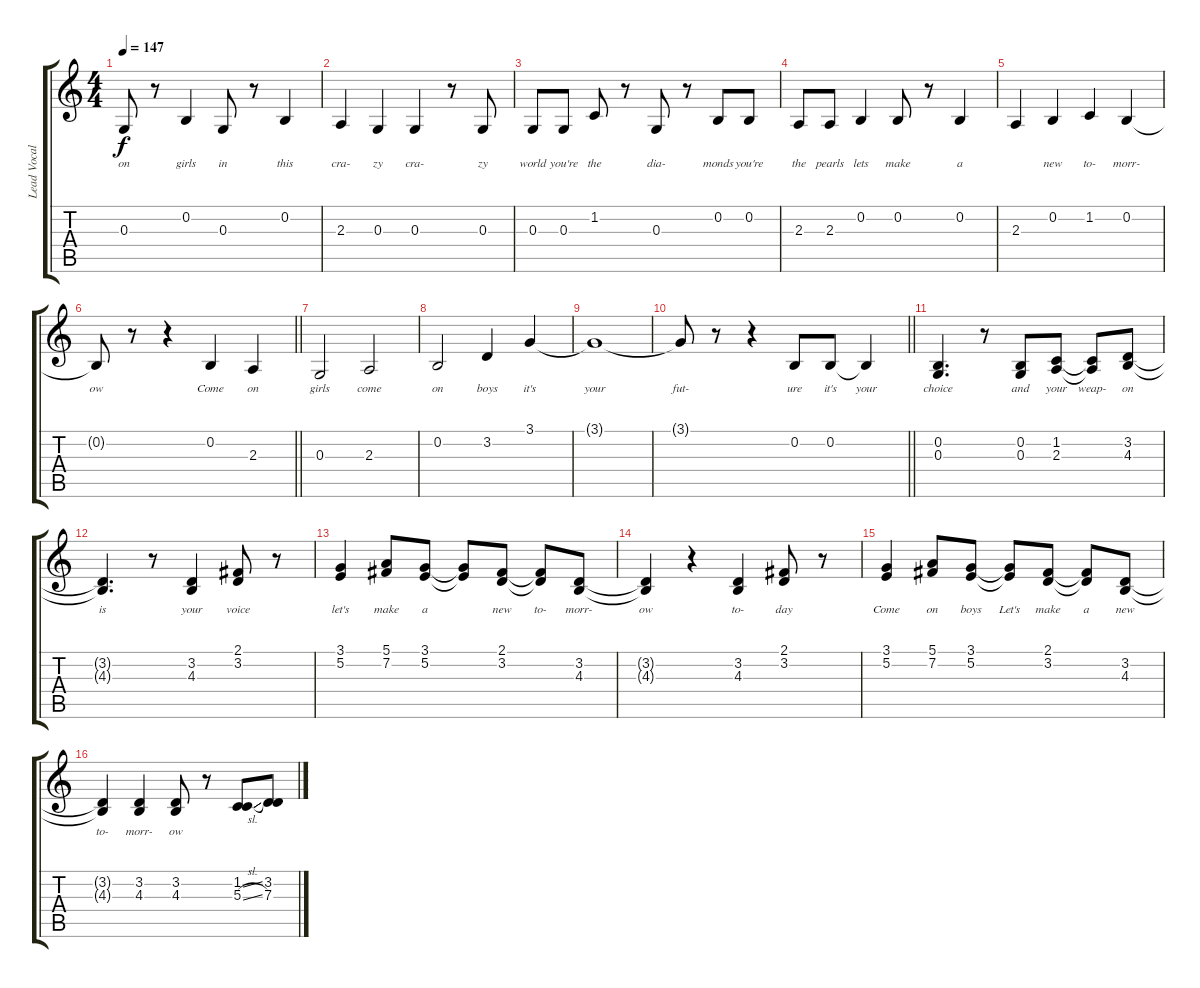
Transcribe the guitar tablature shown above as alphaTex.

\track ("Lead Vocals" "Lead Vocal") {instrument voiceoohs}
\staff {score tabs}
\tuning (E4 B3 G3 D3 A2 E2) {hide}
\ts (4 4)
\tempo 147
\clef g2
\ks c
0.3.8{lyrics (0 "on") lyrics (1 "") lyrics (2 "") lyrics (3 "") lyrics (4 "") dy f} r.8 0.2.4{lyrics (0 "girls") lyrics (1 "") lyrics (2 "") lyrics (3 "") lyrics (4 "")} 0.3.8{lyrics (0 "in") lyrics (1 "") lyrics (2 "") lyrics (3 "") lyrics (4 "")} r.8 0.2.4{lyrics (0 "this") lyrics (1 "") lyrics (2 "") lyrics (3 "") lyrics (4 "")} |
2.3.4{lyrics (0 "cra-") lyrics (1 "") lyrics (2 "") lyrics (3 "") lyrics (4 "")} 0.3.4{lyrics (0 "zy") lyrics (1 "") lyrics (2 "") lyrics (3 "") lyrics (4 "")} 0.3.4{lyrics (0 "cra-") lyrics (1 "") lyrics (2 "") lyrics (3 "") lyrics (4 "")} r.8 0.3.8{lyrics (0 "zy") lyrics (1 "") lyrics (2 "") lyrics (3 "") lyrics (4 "")} |
0.3.8{lyrics (0 "world") lyrics (1 "") lyrics (2 "") lyrics (3 "") lyrics (4 "")} 0.3.8{lyrics (0 "you're") lyrics (1 "") lyrics (2 "") lyrics (3 "") lyrics (4 "")} 1.2.8{lyrics (0 "the") lyrics (1 "") lyrics (2 "") lyrics (3 "") lyrics (4 "")} r.8 0.3.8{lyrics (0 "dia-") lyrics (1 "") lyrics (2 "") lyrics (3 "") lyrics (4 "")} r.8 0.2.8{lyrics (0 "monds") lyrics (1 "") lyrics (2 "") lyrics (3 "") lyrics (4 "")} 0.2.8{lyrics (0 "you're") lyrics (1 "") lyrics (2 "") lyrics (3 "") lyrics (4 "")} |
2.3.8{lyrics (0 "the") lyrics (1 "") lyrics (2 "") lyrics (3 "") lyrics (4 "")} 2.3.8{lyrics (0 "pearls") lyrics (1 "") lyrics (2 "") lyrics (3 "") lyrics (4 "")} 0.2.4{lyrics (0 "lets") lyrics (1 "") lyrics (2 "") lyrics (3 "") lyrics (4 "")} 0.2.8{lyrics (0 "make") lyrics (1 "") lyrics (2 "") lyrics (3 "") lyrics (4 "")} r.8 0.2.4{lyrics (0 "a") lyrics (1 "") lyrics (2 "") lyrics (3 "") lyrics (4 "")} |
2.3.4{lyrics (0 "") lyrics (1 "") lyrics (2 "") lyrics (3 "") lyrics (4 "")} 0.2.4{lyrics (0 "new") lyrics (1 "") lyrics (2 "") lyrics (3 "") lyrics (4 "")} 1.2.4{lyrics (0 "to-") lyrics (1 "") lyrics (2 "") lyrics (3 "") lyrics (4 "")} 0.2.4{lyrics (0 "morr-") lyrics (1 "") lyrics (2 "") lyrics (3 "") lyrics (4 "")} |
\barLineRight lightlight
0.2{t}.8{lyrics (0 "ow") lyrics (1 "") lyrics (2 "") lyrics (3 "") lyrics (4 "")} r.8 r.4 0.2.4{lyrics (0 "Come") lyrics (1 "") lyrics (2 "") lyrics (3 "") lyrics (4 "")} 2.3.4{lyrics (0 "on") lyrics (1 "") lyrics (2 "") lyrics (3 "") lyrics (4 "")} |
0.3.2{lyrics (0 "girls") lyrics (1 "") lyrics (2 "") lyrics (3 "") lyrics (4 "")} 2.3.2{lyrics (0 "come") lyrics (1 "") lyrics (2 "") lyrics (3 "") lyrics (4 "")} |
0.2.2{lyrics (0 "on") lyrics (1 "") lyrics (2 "") lyrics (3 "") lyrics (4 "")} 3.2.4{lyrics (0 "boys") lyrics (1 "") lyrics (2 "") lyrics (3 "") lyrics (4 "")} 3.1.4{lyrics (0 "it's") lyrics (1 "") lyrics (2 "") lyrics (3 "") lyrics (4 "")} |
3.1{t}.1{lyrics (0 "your") lyrics (1 "") lyrics (2 "") lyrics (3 "") lyrics (4 "")} |
\barLineRight lightlight
3.1{t}.8{lyrics (0 "fut-") lyrics (1 "") lyrics (2 "") lyrics (3 "") lyrics (4 "")} r.8 r.4 0.2.8{lyrics (0 "ure") lyrics (1 "") lyrics (2 "") lyrics (3 "") lyrics (4 "")} 0.2.8{lyrics (0 "it's") lyrics (1 "") lyrics (2 "") lyrics (3 "") lyrics (4 "")} 0.2{t}.4{lyrics (0 "your") lyrics (1 "") lyrics (2 "") lyrics (3 "") lyrics (4 "")} |
(0.2 0.3).4{d lyrics (0 "choice") lyrics (1 "") lyrics (2 "") lyrics (3 "") lyrics (4 "")} r.8 (0.2 0.3).8{lyrics (0 "and") lyrics (1 "") lyrics (2 "") lyrics (3 "") lyrics (4 "")} (1.2 2.3).8{lyrics (0 "your") lyrics (1 "") lyrics (2 "") lyrics (3 "") lyrics (4 "")} (1.2{t} 2.3{t}).8{lyrics (0 "weap-") lyrics (1 "") lyrics (2 "") lyrics (3 "") lyrics (4 "")} (3.2 4.3).8{lyrics (0 "on") lyrics (1 "") lyrics (2 "") lyrics (3 "") lyrics (4 "")} |
(3.2{t} 4.3{t}).4{d lyrics (0 "is") lyrics (1 "") lyrics (2 "") lyrics (3 "") lyrics (4 "")} r.8 (3.2 4.3).4{lyrics (0 "your") lyrics (1 "") lyrics (2 "") lyrics (3 "") lyrics (4 "")} (2.1 3.2).8{lyrics (0 "voice") lyrics (1 "") lyrics (2 "") lyrics (3 "") lyrics (4 "")} r.8 |
(3.1 5.2).4{lyrics (0 "let's") lyrics (1 "") lyrics (2 "") lyrics (3 "") lyrics (4 "")} (5.1 7.2).8{lyrics (0 "make") lyrics (1 "") lyrics (2 "") lyrics (3 "") lyrics (4 "")} (3.1 5.2).8{lyrics (0 "a") lyrics (1 "") lyrics (2 "") lyrics (3 "") lyrics (4 "")} (3.1{t} 5.2{t}).8{lyrics (0 "") lyrics (1 "") lyrics (2 "") lyrics (3 "") lyrics (4 "")} (2.1 3.2).8{lyrics (0 "new") lyrics (1 "") lyrics (2 "") lyrics (3 "") lyrics (4 "")} (2.1{t} 3.2{t}).8{lyrics (0 "to-") lyrics (1 "") lyrics (2 "") lyrics (3 "") lyrics (4 "")} (3.2 4.3).8{lyrics (0 "morr-") lyrics (1 "") lyrics (2 "") lyrics (3 "") lyrics (4 "")} |
(3.2{t} 4.3{t}).4{lyrics (0 "ow") lyrics (1 "") lyrics (2 "") lyrics (3 "") lyrics (4 "")} r.4 (3.2 4.3).4{lyrics (0 "to-") lyrics (1 "") lyrics (2 "") lyrics (3 "") lyrics (4 "")} (2.1 3.2).8{lyrics (0 "day") lyrics (1 "") lyrics (2 "") lyrics (3 "") lyrics (4 "")} r.8 |
(3.1 5.2).4{lyrics (0 "Come") lyrics (1 "") lyrics (2 "") lyrics (3 "") lyrics (4 "")} (5.1 7.2).8{lyrics (0 "on") lyrics (1 "") lyrics (2 "") lyrics (3 "") lyrics (4 "")} (3.1 5.2).8{lyrics (0 "boys") lyrics (1 "") lyrics (2 "") lyrics (3 "") lyrics (4 "")} (3.1{t} 5.2{t}).8{lyrics (0 "Let's") lyrics (1 "") lyrics (2 "") lyrics (3 "") lyrics (4 "")} (2.1 3.2).8{lyrics (0 "make") lyrics (1 "") lyrics (2 "") lyrics (3 "") lyrics (4 "")} (2.1{t} 3.2{t}).8{lyrics (0 "a") lyrics (1 "") lyrics (2 "") lyrics (3 "") lyrics (4 "")} (3.2 4.3).8{lyrics (0 "new") lyrics (1 "") lyrics (2 "") lyrics (3 "") lyrics (4 "")} |
(3.2{t} 4.3{t}).4{lyrics (0 "to-") lyrics (1 "") lyrics (2 "") lyrics (3 "") lyrics (4 "")} (3.2 4.3).4{lyrics (0 "morr-") lyrics (1 "") lyrics (2 "") lyrics (3 "") lyrics (4 "")} (3.2 4.3).8{lyrics (0 "ow") lyrics (1 "") lyrics (2 "") lyrics (3 "") lyrics (4 "")} r.8 (1.2{sl} 5.3{sl}).8{lyrics (0 "") lyrics (1 "") lyrics (2 "") lyrics (3 "") lyrics (4 "")} (3.2 7.3).8{lyrics (0 "") lyrics (1 "") lyrics (2 "") lyrics (3 "") lyrics (4 "")}
